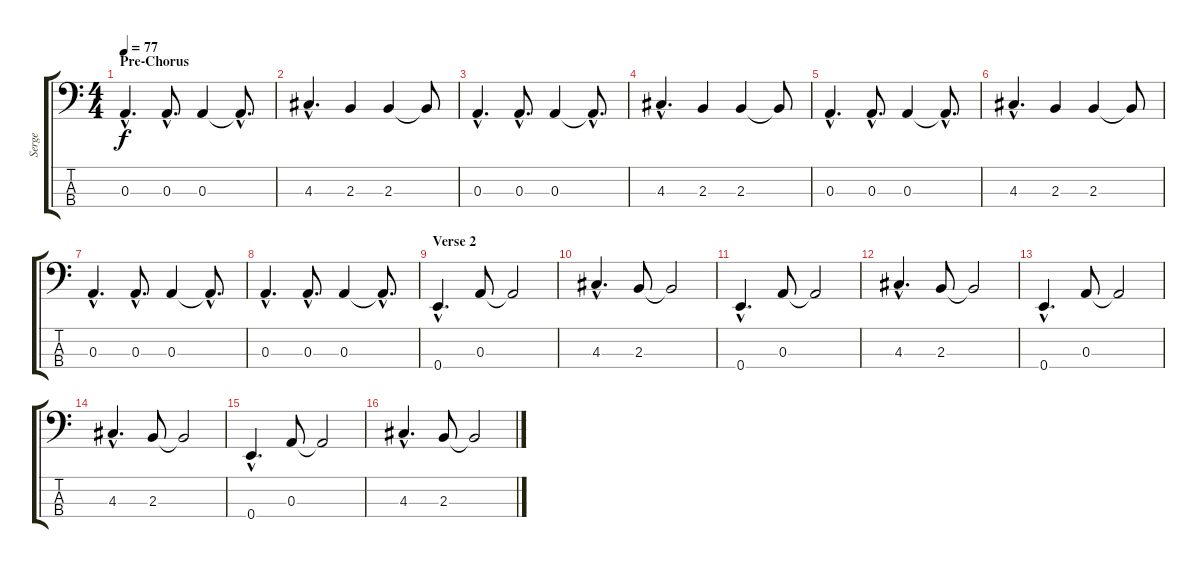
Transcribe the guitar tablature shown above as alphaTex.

\track ("Serge" "Serge") {instrument acousticbass}
\staff {score tabs}
\tuning (G2 D2 A1 E1) {hide}
\ts (4 4)
\section ("" "Pre-Chorus")
\tempo 77
\clef f4
\ks c
0.3{hac}.4{d dy f} 0.3{hac}.8{d} 0.3.4 0.3{hac t}.8{d} |
4.3{hac}.4{d} 2.3.4 2.3.4 2.3{t}.8 |
0.3{hac}.4{d} 0.3{hac}.8{d} 0.3.4 0.3{hac t}.8{d} |
4.3{hac}.4{d} 2.3.4 2.3.4 2.3{t}.8 |
0.3{hac}.4{d} 0.3{hac}.8{d} 0.3.4 0.3{hac t}.8{d} |
4.3{hac}.4{d} 2.3.4 2.3.4 2.3{t}.8 |
0.3{hac}.4{d} 0.3{hac}.8{d} 0.3.4 0.3{hac t}.8{d} |
0.3{hac}.4{d} 0.3{hac}.8{d} 0.3.4 0.3{hac t}.8{d} |
\section ("" "Verse 2")
0.4{hac}.4{d} 0.3.8 0.3{t}.2 |
4.3{hac}.4{d} 2.3.8 2.3{t}.2 |
0.4{hac}.4{d} 0.3.8 0.3{t}.2 |
4.3{hac}.4{d} 2.3.8 2.3{t}.2 |
0.4{hac}.4{d} 0.3.8 0.3{t}.2 |
4.3{hac}.4{d} 2.3.8 2.3{t}.2 |
0.4{hac}.4{d} 0.3.8 0.3{t}.2 |
4.3{hac}.4{d} 2.3.8 2.3{t}.2
